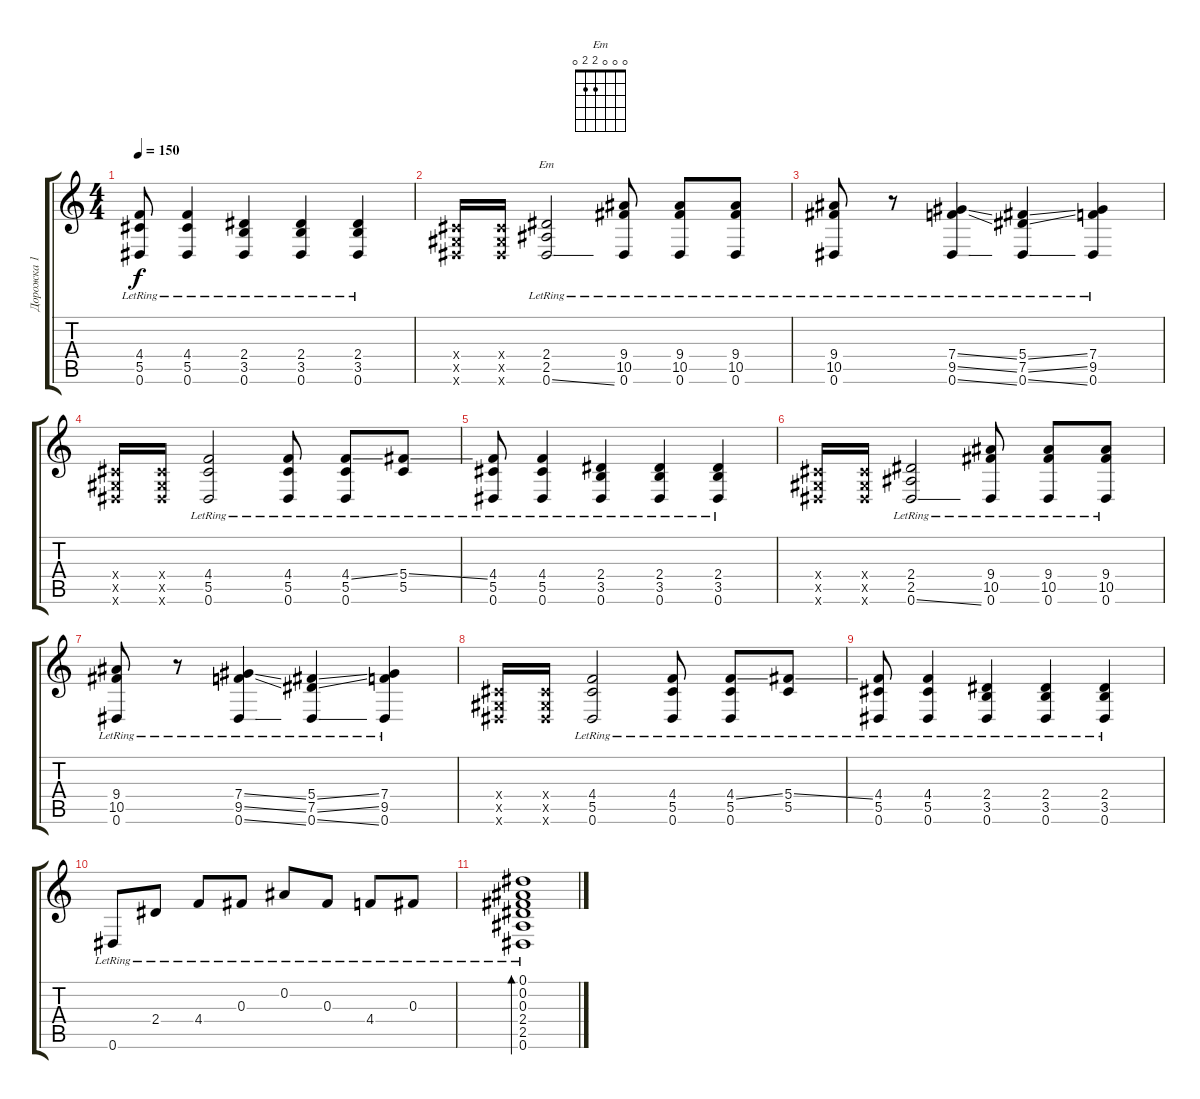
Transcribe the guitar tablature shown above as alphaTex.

\track ("Дорожка 1" "Дорожка 1") {instrument acousticguitarsteel}
\staff {score tabs}
\tuning (Eb4 Bb3 Gb3 Db3 Ab2 Eb2) {hide}
\chord ("Em" 0 0 0 2 2 0)
\ts (4 4)
\tempo 150
\clef g2
\ks c
(4.4{lr} 5.5{lr} 0.6{lr}).8{dy f} (4.4{lr} 5.5{lr} 0.6{lr}).4 (2.4{lr} 3.5{lr} 0.6{lr}).4 (2.4{lr} 3.5{lr} 0.6{lr}).4 (2.4{lr} 3.5{lr} 0.6{lr}).4 |
(0.4{x} 0.5{x} 0.6{x}).16 (0.4{x} 0.5{x} 0.6{x}).16 (2.4{lr} 2.5{lr} 0.6{ss lr}).2{ch "Em"} (9.4{lr} 10.5{lr} 0.6{lr}).8 (9.4{lr} 10.5{lr} 0.6{lr}).8 (9.4{lr} 10.5{lr} 0.6{lr}).8 |
(9.4{lr} 10.5{lr} 0.6{lr}).8 r.8 (7.4{ss lr} 9.5{ss lr} 0.6{ss lr}).4 (5.4{ss lr} 7.5{ss lr} 0.6{ss lr}).4 (7.4{lr} 9.5{lr} 0.6{lr}).4 |
(0.4{x} 0.5{x} 0.6{x}).16 (0.4{x} 0.5{x} 0.6{x}).16 (4.4{lr} 5.5{lr} 0.6{lr}).2 (4.4{lr} 5.5{lr} 0.6{lr}).8 (4.4{ss lr} 5.5{lr} 0.6{lr}).8 (5.4{ss lr} 5.5{lr}).8 |
(4.4{lr} 5.5{lr} 0.6{lr}).8 (4.4{lr} 5.5{lr} 0.6{lr}).4 (2.4{lr} 3.5{lr} 0.6{lr}).4 (2.4{lr} 3.5{lr} 0.6{lr}).4 (2.4{lr} 3.5{lr} 0.6{lr}).4 |
(0.4{x} 0.5{x} 0.6{x}).16 (0.4{x} 0.5{x} 0.6{x}).16 (2.4{lr} 2.5{lr} 0.6{ss lr}).2 (9.4{lr} 10.5{lr} 0.6{lr}).8 (9.4{lr} 10.5{lr} 0.6{lr}).8 (9.4{lr} 10.5{lr} 0.6{lr}).8 |
(9.4{lr} 10.5{lr} 0.6{lr}).8 r.8 (7.4{ss lr} 9.5{ss lr} 0.6{ss lr}).4 (5.4{ss lr} 7.5{ss lr} 0.6{ss lr}).4 (7.4{lr} 9.5{lr} 0.6{lr}).4 |
(0.4{x} 0.5{x} 0.6{x}).16 (0.4{x} 0.5{x} 0.6{x}).16 (4.4{lr} 5.5{lr} 0.6{lr}).2 (4.4{lr} 5.5{lr} 0.6{lr}).8 (4.4{ss lr} 5.5{lr} 0.6{lr}).8 (5.4{ss lr} 5.5{lr}).8 |
(4.4{lr} 5.5{lr} 0.6{lr}).8 (4.4{lr} 5.5{lr} 0.6{lr}).4 (2.4{lr} 3.5{lr} 0.6{lr}).4 (2.4{lr} 3.5{lr} 0.6{lr}).4 (2.4{lr} 3.5{lr} 0.6{lr}).4 |
0.6{lr}.8 2.4{lr}.8 4.4{lr}.8 0.3{lr}.8 0.2{lr}.8 0.3{lr}.8 4.4{lr}.8 0.3{lr}.8 |
(0.1{lr} 0.2{lr} 0.3{lr} 2.4{lr} 2.5{lr} 0.6{lr}).1{bd 480}
